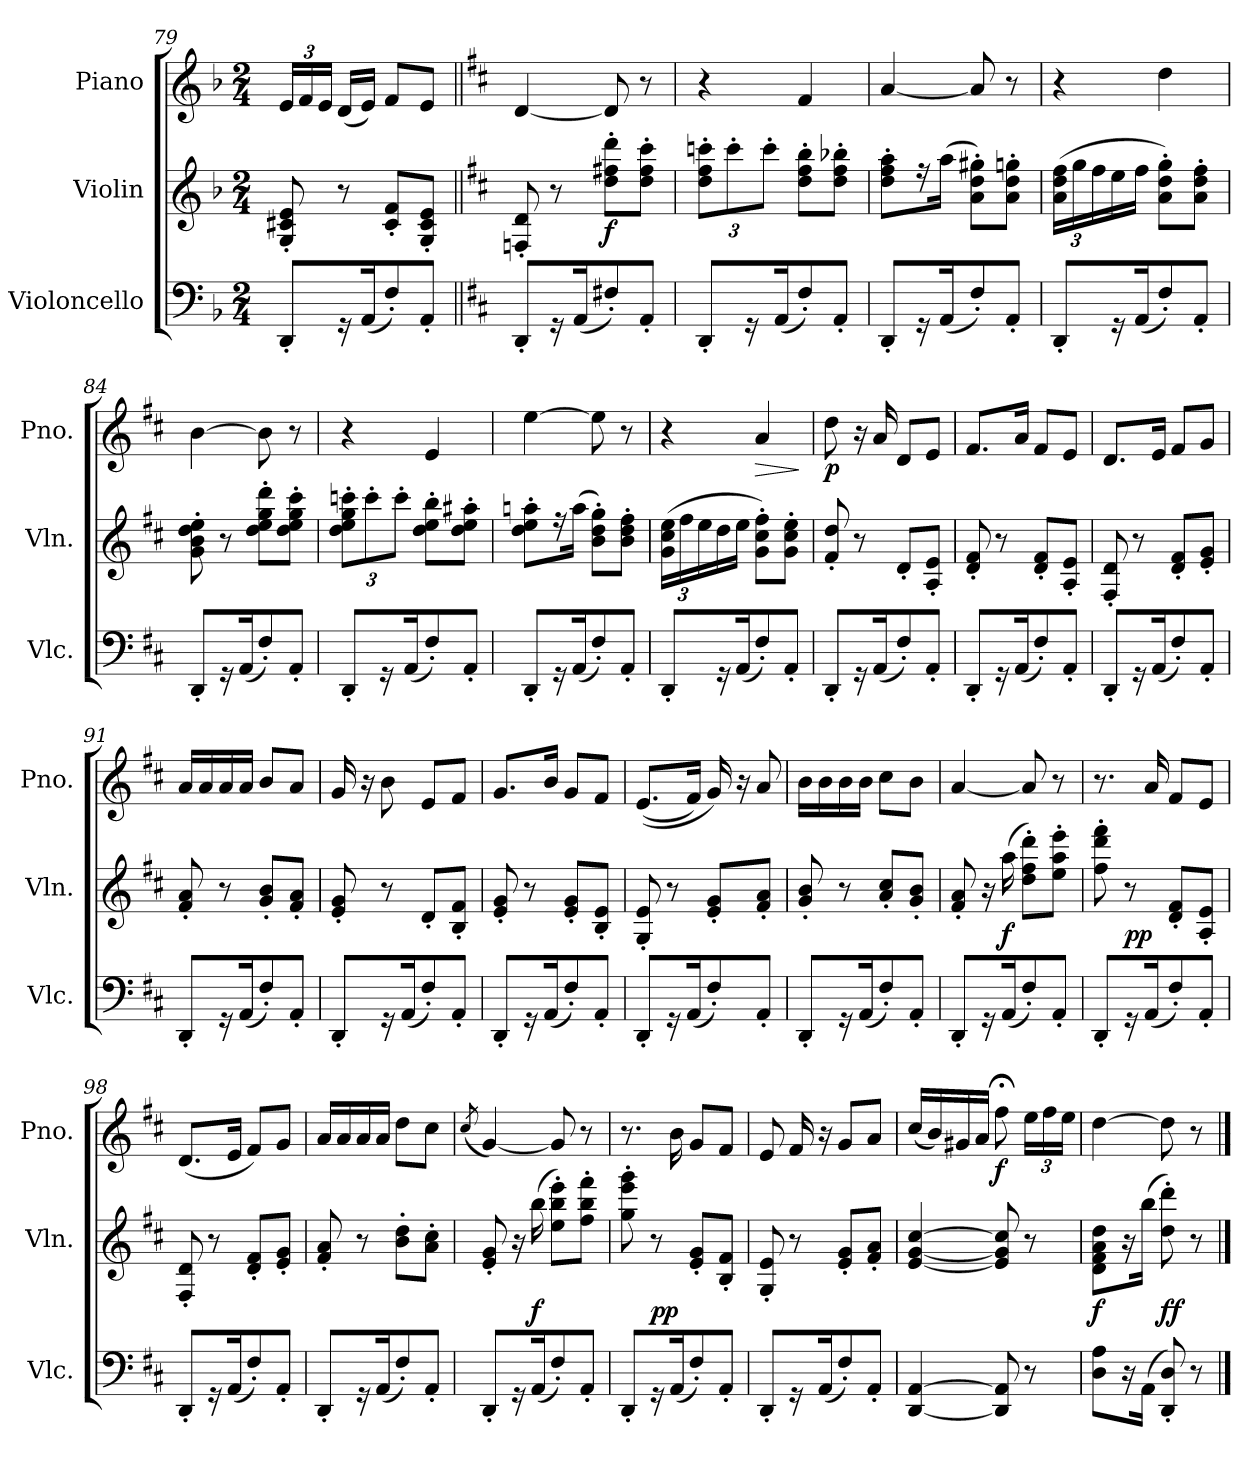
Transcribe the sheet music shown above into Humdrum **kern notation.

**kern	**kern	**dynam	**kern	**dynam
*part3	*part2	*part2	*part1	*part1
*staff3	*staff2	*staff2	*staff1	*staff1
*I"Violoncello	*I"Violin	*	*I"Piano	*
*I'Vlc.	*I'Vln.	*	*I'Pno.	*
*clefF4	*clefG2	*	*clefG2	*
*k[b-]	*k[b-]	*	*k[b-]	*
*M2/4	*M2/4	*	*M2/4	*
*	*	*	*Xbrackettup	*
=79	=79	=79	=79	=79
8DD'/L	8G/' 8c#X/' 8e/'	.	24e/LL	.
.	.	.	24f/	.
.	.	.	24e/JJ	.
16r	8r	.	(16d/LL	.
(16AA/K	.	.	16e/JJ)	.
8F'/)	8c#/' 8f/'L	.	8f/L	.
8AA'/J	8G/' 8c#/' 8e/'J	.	8e/J	.
=80||	=80||	=80||	=80||	=80||
*k[f#c#]	*k[f#c#]	*	*k[f#c#]	*
8DD'/L	8Fn/' 8d/'	.	[4d/	.
16r	8r	.	.	.
(16AA/K	.	.	.	.
!	!	!LO:DY:b	!	!
8F#X'/)	8dd\' 8ff#X\' 8ddd\'L	f	8d/]	.
8AA'/J	8dd\' 8ff#\' 8ccc#\'J	.	8r	.
=81	=81	=81	=81	=81
*	*Xbrackettup	*	*	*
8DD'/L	12dd\' 12ff#\' 12cccn\'L	.	4r	.
.	12ccc'\	.	.	.
16r	.	.	.	.
.	12ccc'\J	.	.	.
(16AA/K	.	.	.	.
8F#'/)	8dd\' 8ff#\' 8bb\'L	.	4f#/	.
8AA'/J	8dd\' 8ff#\' 8bb-X\'J	.	.	.
=82	=82	=82	=82	=82
8DD'/L	8dd\' 8ff#\' 8aa\'L	.	[4a/	.
16r	16r	.	.	.
(16AA/K	(16aa\Jk	.	.	.
8F#'/)	8a\' 8dd\' 8gg#X\'L)	.	8a/]	.
8AA'/J	8a\' 8dd\' 8ggn\'J	.	8r	.
!!LO:PB:g=z
=83	=83	=83	=83	=83
8DD'/L	(24a\ 24dd\ 24ff#\LL	.	4r	.
.	24gg\	.	.	.
.	24ff#\	.	.	.
16r	16ee\	.	.	.
(16AA/K	16ff#\JJ	.	.	.
8F#'/)	8a\' 8dd\' 8gg\'L)	.	4dd\	.
8AA'/J	8a\' 8dd\' 8ff#\'J	.	.	.
=84	=84	=84	=84	=84
8DD'/L	8g\' 8b\' 8dd\' 8ee\'	.	[4b\	.
16r	8r	.	.	.
(16AA/K	.	.	.	.
8F#'/)	8dd\' 8ee\' 8gg\' 8ddd\'L	.	8b\]	.
8AA'/J	8dd\' 8ee\' 8gg\' 8ccc#\'J	.	8r	.
=85	=85	=85	=85	=85
8DD'/L	12dd\' 12ee\' 12gg\' 12cccn\'L	.	4r	.
.	12ccc'\	.	.	.
16r	.	.	.	.
.	12ccc'\J	.	.	.
(16AA/K	.	.	.	.
8F#'/)	8dd\' 8ee\' 8bb\'L	.	4e/	.
8AA'/J	8dd\' 8ee\' 8aa#X\'J	.	.	.
=86	=86	=86	=86	=86
8DD'/L	8dd\' 8ee\' 8aan\'L	.	[4ee\	.
16r	16r	.	.	.
(16AA/K	(16aa\Jk	.	.	.
8F#'/)	8b\' 8dd\' 8gg\'L)	.	8ee\]	.
8AA'/J	8b\' 8dd\' 8ff#\'J	.	8r	.
=87	=87	=87	=87	=87
8DD'/L	(24g\ 24cc#\ 24ee\LL	.	4r	.
.	24ff#\	.	.	.
.	24ee\	.	.	.
16r	16dd\	.	.	.
(16AA/K	16ee\JJ	.	.	.
!	!	!	!	!LO:HP:b
8F#'/)	8g\' 8cc#\' 8ff#\'L)	.	4a/	>
8AA'/J	8g\' 8cc#\' 8ee\'J	.	.	.
.	.	.	.	]
=88	=88	=88	=88	=88
!	!	!	!	!LO:DY:b
8DD'/L	8f#/' 8dd/'	.	8dd\	p
16r	8r	.	16r	.
(16AA/K	.	.	16a/	.
8F#'/)	8d'/L	.	8d/L	.
8AA'/J	8A/' 8e/'J	.	8e/J	.
!!LO:LB:g=z
=89	=89	=89	=89	=89
8DD'/L	8d/' 8f#/'	.	8.f#/L	.
16r	8r	.	.	.
(16AA/K	.	.	16a/Jk	.
8F#'/)	8d/' 8f#/'L	.	8f#/L	.
8AA'/J	8A/' 8e/'J	.	8e/J	.
=90	=90	=90	=90	=90
8DD'/L	8F#/' 8d/'	.	8.d/L	.
16r	8r	.	.	.
(16AA/K	.	.	16e/Jk	.
8F#'/)	8d/' 8f#/'L	.	8f#/L	.
8AA'/J	8e/' 8g/'J	.	8g/J	.
=91	=91	=91	=91	=91
8DD'/L	8f#/' 8a/'	.	16a/LL	.
.	.	.	16a/	.
16r	8r	.	16a/	.
(16AA/K	.	.	16a/JJ	.
8F#'/)	8g/' 8b/'L	.	8b/L	.
8AA'/J	8f#/' 8a/'J	.	8a/J	.
=92	=92	=92	=92	=92
8DD'/L	8e/' 8g/'	.	16g/	.
.	.	.	16r	.
16r	8r	.	8b\	.
(16AA/K	.	.	.	.
8F#'/)	8d'/L	.	8e/L	.
8AA'/J	8B/' 8f#/'J	.	8f#/J	.
=93	=93	=93	=93	=93
8DD'/L	8e/' 8g/'	.	8.g/L	.
16r	8r	.	.	.
(16AA/K	.	.	16b/Jk	.
8F#'/)	8e/' 8g/'L	.	8g/L	.
8AA'/J	8B/' 8e/'J	.	8f#/J	.
=94	=94	=94	=94	=94
8DD'/L	8G/' 8e/'	.	((8.e/L	.
16r	8r	.	.	.
(16AA/K	.	.	16f#/Jk)	.
8F#'/)	8e/' 8g/'L	.	16g/)	.
.	.	.	16r	.
8AA'/J	8f#/' 8a/'J	.	8a/	.
!!LO:LB:g=z
=95	=95	=95	=95	=95
8DD'/L	8g/' 8b/'	.	16b\LL	.
.	.	.	16b\	.
16r	8r	.	16b\	.
(16AA/K	.	.	16b\JJ	.
8F#'/)	8a/' 8cc#/'L	.	8cc#\L	.
8AA'/J	8g/' 8b/'J	.	8b\J	.
=96	=96	=96	=96	=96
8DD'/L	8f#/' 8a/'	.	[4a/	.
16r	16r	.	.	.
!	!	!LO:DY:b	!	!
(16AA/K	(16aa\	f	.	.
8F#'/)	8dd\' 8ff#\' 8ddd\'L)	.	8a/]	.
8AA'/J	8ee\' 8aa\' 8eee\'J	.	8r	.
=97	=97	=97	=97	=97
8DD'/L	8ff#\' 8ddd\' 8fff#\'	.	8.r	.
!	!	!LO:DY:b	!	!
16r	8r	pp	.	.
(16AA/K	.	.	16a/	.
8F#'/)	8d/' 8f#/'L	.	8f#/L	.
8AA'/J	8A/' 8e/'J	.	8e/J	.
=98	=98	=98	=98	=98
8DD'/L	8F#/' 8d/'	.	(8.d/L	.
16r	8r	.	.	.
(16AA/K	.	.	16e/Jk	.
8F#'/)	8d/' 8f#/'L	.	8f#/L)	.
8AA'/J	8e/' 8g/'J	.	8g/J	.
=99	=99	=99	=99	=99
8DD'/L	8f#/' 8a/'	.	16a/LL	.
.	.	.	16a/	.
16r	8r	.	16a/	.
(16AA/K	.	.	16a/JJ	.
8F#'/)	8b\' 8dd\'L	.	8dd\L	.
8AA'/J	8a\' 8cc#\'J	.	8cc#\J	.
=100	=100	=100	=100	=100
.	.	.	(8qcc#/	.
8DD'/L	8e/' 8g/'	.	[4g/)	.
16r	16r	.	.	.
!	!	!LO:DY:b	!	!
(16AA/K	(16bb\	f	.	.
8F#'/)	8ee\' 8bb\' 8eee\'L)	.	8g/]	.
8AA'/J	8ff#\' 8bb\' 8fff#\'J	.	8r	.
!!LO:LB:g=z
=101	=101	=101	=101	=101
8DD'/L	8gg\' 8eee\' 8ggg\'	.	8.r	.
!	!	!LO:DY:b	!	!
16r	8r	pp	.	.
(16AA/K	.	.	16b\	.
8F#'/)	8e/' 8g/'L	.	8g/L	.
8AA'/J	8B/' 8f#/'J	.	8f#/J	.
=102	=102	=102	=102	=102
8DD'/L	8G/' 8e/'	.	8e/	.
16r	8r	.	16f#/	.
(16AA/K	.	.	16r	.
8F#'/)	8e/' 8g/'L	.	8g/L	.
8AA'/J	8f#/' 8a/'J	.	8a/J	.
=103	=103	=103	=103	=103
[4DD/ [4AA/	[4e/ [4g/ [4cc#/	.	(16cc#/LL	.
.	.	.	16b/)	.
.	.	.	16g#X/	.
.	.	.	16a/JJ	.
!	!	!	!	!LO:DY:b
8DD/] 8AA/]	8e/] 8g/] 8cc#/]	.	8ff#;<\	f
8r	8r	.	24ee\LL	.
.	.	.	24ff#\	.
.	.	.	24ee\JJ	.
=104	=104	=104	=104	=104
!	!	!LO:DY:b	!	!
8D\ 8A\L	8d\ 8f#\ 8a\ 8dd\L	f	[4dd\	.
16r	16r	.	.	.
(16AA\Jk	(16bb\Jk	.	.	.
!	!	!LO:DY:b	!	!
8DD/' 8D/')	8dd\' 8ddd\')	ff	8dd\]	.
8r	8r	.	8r	.
==	==	==	==	==
*-	*-	*-	*-	*-
